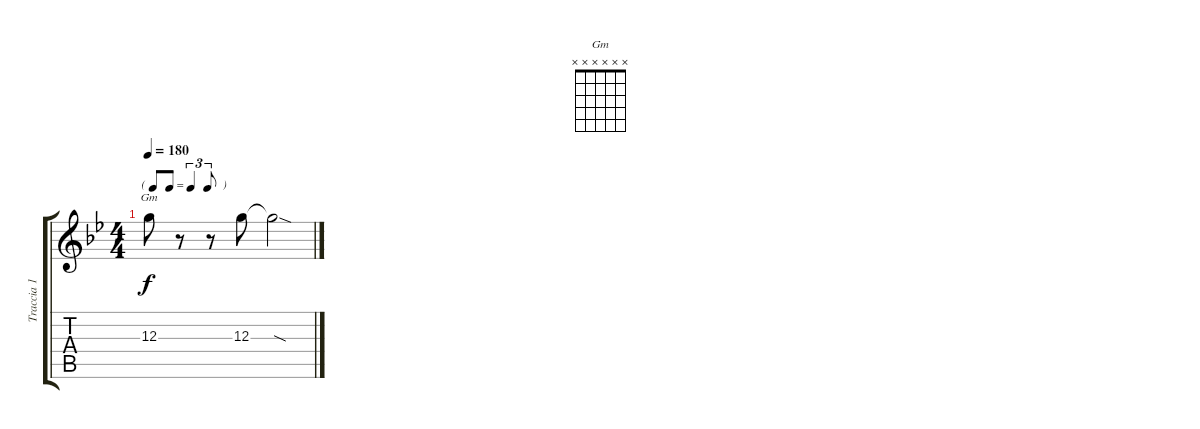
\track ("Traccia 1" "Traccia 1") {instrument acousticguitarsteel}
\staff {score tabs}
\tuning (E4 B3 G3 D3 A2 E2) {hide}
\chord ("Gm" x x x x x x)
\ts (4 4)
\tf triplet8th
\tempo 180
\clef g2
\ks gminor
12.3.8{ch "Gm" dy f} r.8 r.8 12.3.8 12.3{sod t}.2
